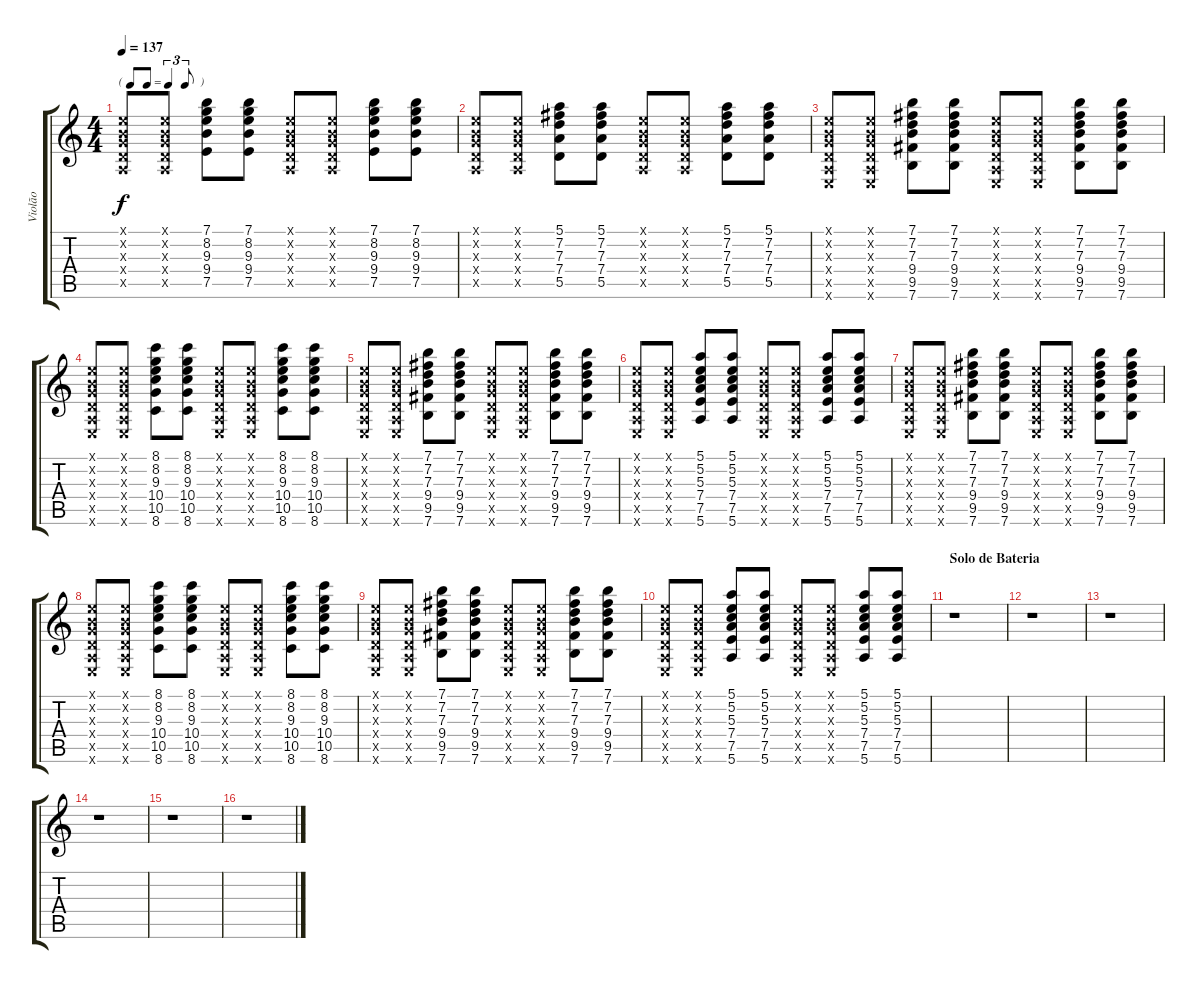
\track ("Violão" "Violão") {instrument acousticguitarsteel}
\staff {score tabs}
\tuning (E4 B3 G3 D3 A2 E2) {hide}
\ts (4 4)
\tf triplet8th
\tempo 137
\clef g2
\ks c
(0.1{x} 0.2{x} 0.3{x} 0.4{x} 0.5{x}).8{dy f} (0.1{x} 0.2{x} 0.3{x} 0.4{x} 0.5{x}).8 (7.1 8.2 9.3 9.4 7.5).8 (7.1 8.2 9.3 9.4 7.5).8 (0.1{x} 0.2{x} 0.3{x} 0.4{x} 0.5{x}).8 (0.1{x} 0.2{x} 0.3{x} 0.4{x} 0.5{x}).8 (7.1 8.2 9.3 9.4 7.5).8 (7.1 8.2 9.3 9.4 7.5).8 |
(0.1{x} 0.2{x} 0.3{x} 0.4{x} 0.5{x}).8 (0.1{x} 0.2{x} 0.3{x} 0.4{x} 0.5{x}).8 (5.1 7.2 7.3 7.4 5.5).8 (5.1 7.2 7.3 7.4 5.5).8 (0.1{x} 0.2{x} 0.3{x} 0.4{x} 0.5{x}).8 (0.1{x} 0.2{x} 0.3{x} 0.4{x} 0.5{x}).8 (5.1 7.2 7.3 7.4 5.5).8 (5.1 7.2 7.3 7.4 5.5).8 |
(0.1{x} 0.2{x} 0.3{x} 0.4{x} 0.5{x} 0.6{x}).8 (0.1{x} 0.2{x} 0.3{x} 0.4{x} 0.5{x} 0.6{x}).8 (7.1 7.2 7.3 9.4 9.5 7.6).8 (7.1 7.2 7.3 9.4 9.5 7.6).8 (0.1{x} 0.2{x} 0.3{x} 0.4{x} 0.5{x} 0.6{x}).8 (0.1{x} 0.2{x} 0.3{x} 0.4{x} 0.5{x} 0.6{x}).8 (7.1 7.2 7.3 9.4 9.5 7.6).8 (7.1 7.2 7.3 9.4 9.5 7.6).8 |
(0.1{x} 0.2{x} 0.3{x} 0.4{x} 0.5{x} 0.6{x}).8 (0.1{x} 0.2{x} 0.3{x} 0.4{x} 0.5{x} 0.6{x}).8 (8.1 8.2 9.3 10.4 10.5 8.6).8 (8.1 8.2 9.3 10.4 10.5 8.6).8 (0.1{x} 0.2{x} 0.3{x} 0.4{x} 0.5{x} 0.6{x}).8 (0.1{x} 0.2{x} 0.3{x} 0.4{x} 0.5{x} 0.6{x}).8 (8.1 8.2 9.3 10.4 10.5 8.6).8 (8.1 8.2 9.3 10.4 10.5 8.6).8 |
(0.1{x} 0.2{x} 0.3{x} 0.4{x} 0.5{x} 0.6{x}).8 (0.1{x} 0.2{x} 0.3{x} 0.4{x} 0.5{x} 0.6{x}).8 (7.1 7.2 7.3 9.4 9.5 7.6).8 (7.1 7.2 7.3 9.4 9.5 7.6).8 (0.1{x} 0.2{x} 0.3{x} 0.4{x} 0.5{x} 0.6{x}).8 (0.1{x} 0.2{x} 0.3{x} 0.4{x} 0.5{x} 0.6{x}).8 (7.1 7.2 7.3 9.4 9.5 7.6).8 (7.1 7.2 7.3 9.4 9.5 7.6).8 |
(0.1{x} 0.2{x} 0.3{x} 0.4{x} 0.5{x} 0.6{x}).8 (0.1{x} 0.2{x} 0.3{x} 0.4{x} 0.5{x} 0.6{x}).8 (5.1 5.2 5.3 7.4 7.5 5.6).8 (5.1 5.2 5.3 7.4 7.5 5.6).8 (0.1{x} 0.2{x} 0.3{x} 0.4{x} 0.5{x} 0.6{x}).8 (0.1{x} 0.2{x} 0.3{x} 0.4{x} 0.5{x} 0.6{x}).8 (5.1 5.2 5.3 7.4 7.5 5.6).8 (5.1 5.2 5.3 7.4 7.5 5.6).8 |
(0.1{x} 0.2{x} 0.3{x} 0.4{x} 0.5{x} 0.6{x}).8 (0.1{x} 0.2{x} 0.3{x} 0.4{x} 0.5{x} 0.6{x}).8 (7.1 7.2 7.3 9.4 9.5 7.6).8 (7.1 7.2 7.3 9.4 9.5 7.6).8 (0.1{x} 0.2{x} 0.3{x} 0.4{x} 0.5{x} 0.6{x}).8 (0.1{x} 0.2{x} 0.3{x} 0.4{x} 0.5{x} 0.6{x}).8 (7.1 7.2 7.3 9.4 9.5 7.6).8 (7.1 7.2 7.3 9.4 9.5 7.6).8 |
(0.1{x} 0.2{x} 0.3{x} 0.4{x} 0.5{x} 0.6{x}).8 (0.1{x} 0.2{x} 0.3{x} 0.4{x} 0.5{x} 0.6{x}).8 (8.1 8.2 9.3 10.4 10.5 8.6).8 (8.1 8.2 9.3 10.4 10.5 8.6).8 (0.1{x} 0.2{x} 0.3{x} 0.4{x} 0.5{x} 0.6{x}).8 (0.1{x} 0.2{x} 0.3{x} 0.4{x} 0.5{x} 0.6{x}).8 (8.1 8.2 9.3 10.4 10.5 8.6).8 (8.1 8.2 9.3 10.4 10.5 8.6).8 |
(0.1{x} 0.2{x} 0.3{x} 0.4{x} 0.5{x} 0.6{x}).8 (0.1{x} 0.2{x} 0.3{x} 0.4{x} 0.5{x} 0.6{x}).8 (7.1 7.2 7.3 9.4 9.5 7.6).8 (7.1 7.2 7.3 9.4 9.5 7.6).8 (0.1{x} 0.2{x} 0.3{x} 0.4{x} 0.5{x} 0.6{x}).8 (0.1{x} 0.2{x} 0.3{x} 0.4{x} 0.5{x} 0.6{x}).8 (7.1 7.2 7.3 9.4 9.5 7.6).8 (7.1 7.2 7.3 9.4 9.5 7.6).8 |
(0.1{x} 0.2{x} 0.3{x} 0.4{x} 0.5{x} 0.6{x}).8 (0.1{x} 0.2{x} 0.3{x} 0.4{x} 0.5{x} 0.6{x}).8 (5.1 5.2 5.3 7.4 7.5 5.6).8 (5.1 5.2 5.3 7.4 7.5 5.6).8 (0.1{x} 0.2{x} 0.3{x} 0.4{x} 0.5{x} 0.6{x}).8 (0.1{x} 0.2{x} 0.3{x} 0.4{x} 0.5{x} 0.6{x}).8 (5.1 5.2 5.3 7.4 7.5 5.6).8 (5.1 5.2 5.3 7.4 7.5 5.6).8 |
\section ("" "Solo de Bateria")
r.1 |
r.1 |
r.1 |
r.1 |
r.1 |
r.1
